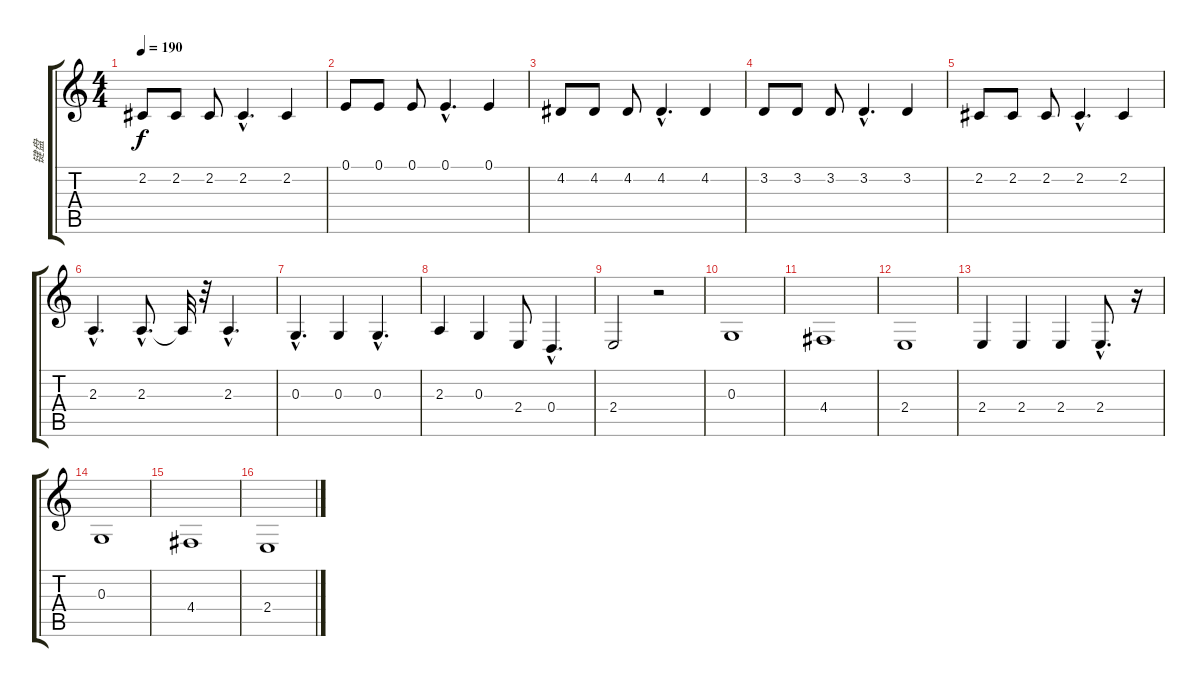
\track ("键盘" "键盘") {instrument synthbrass1}
\staff {score tabs}
\tuning (E4 B3 G3 D3 A2 E2) {hide}
\ts (4 4)
\tempo 190
\clef g2
\ks c
2.2.8{dy f} 2.2.8 2.2.8 2.2{hac}.4{d} 2.2.4 |
0.1.8 0.1.8 0.1.8 0.1{hac}.4{d} 0.1.4 |
4.2.8 4.2.8 4.2.8 4.2{hac}.4{d} 4.2.4 |
3.2.8 3.2.8 3.2.8 3.2{hac}.4{d} 3.2.4 |
2.2.8 2.2.8 2.2.8 2.2{hac}.4{d} 2.2.4 |
2.3{hac}.4{d} 2.3{hac}.8{d} 2.3{t}.32 r.32 2.3{hac}.4{d} |
0.3{hac}.4{d} 0.3.4 0.3{hac}.4{d} |
2.3.4 0.3.4 2.4.8 0.4{hac}.4{d} |
2.4.2 r.2 |
0.3.1 |
4.4.1 |
2.4.1 |
2.4.4 2.4.4 2.4.4 2.4{hac}.8{d} r.16 |
0.3.1 |
4.4.1 |
2.4.1
